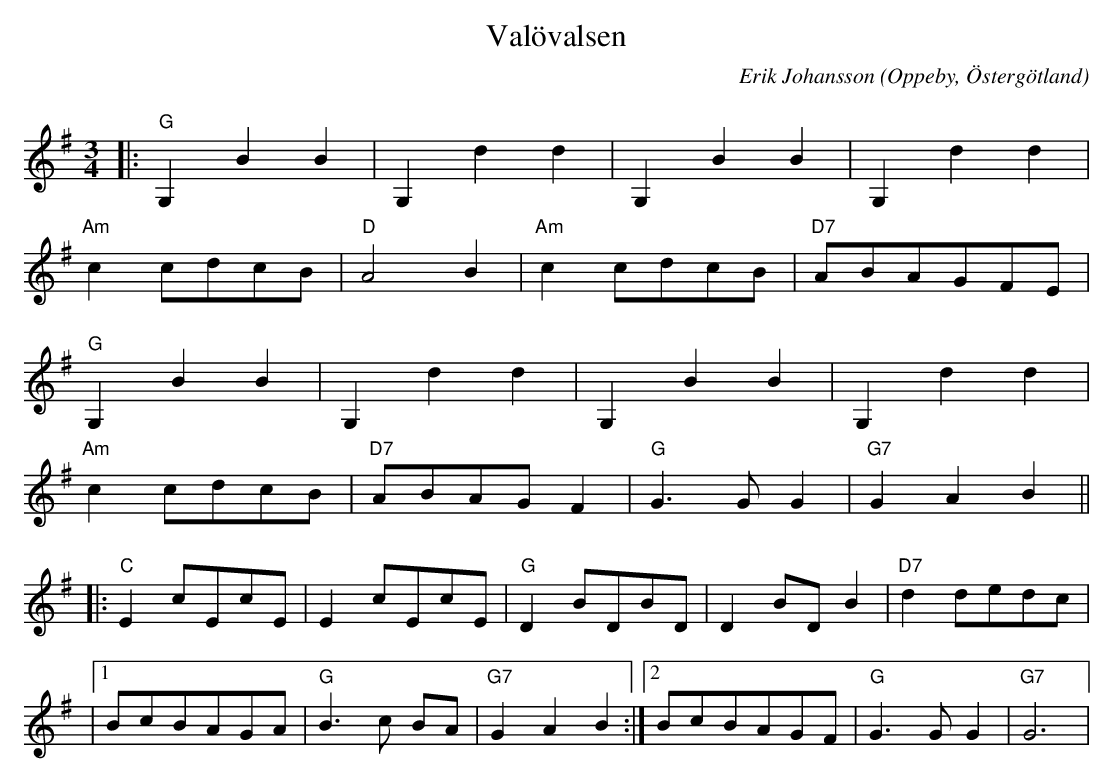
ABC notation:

X:1
T:Valövalsen
C:Erik Johansson
O:Oppeby, Östergötland
Q:140
M:3/4
L:1/8
K:G
|:"G"G,2B2B2|G,2d2d2 |G,2B2B2|G,2d2d2 |
"Am" c2 cdcB| "D" A4 B2 | "Am" c2 cdcB |"D7" ABAGFE |
"G"G,2B2B2|G,2d2d2 |G,2B2B2|G,2d2d2 |
"Am" c2 cdcB| "D7" ABAGF2 | "G" G3 G G2 |"G7" G2A2B2 ||
|:"C"E2 cEcE |E2 cEcE|"G" D2 BDBD |D2 BD B2 |"D7"d2 dedc|
|1 BcBAGA|"G"B3 c BA|"G7" G2A2B2:|2 BcBAGF|"G" G3 G G2| "G7" G6 |
